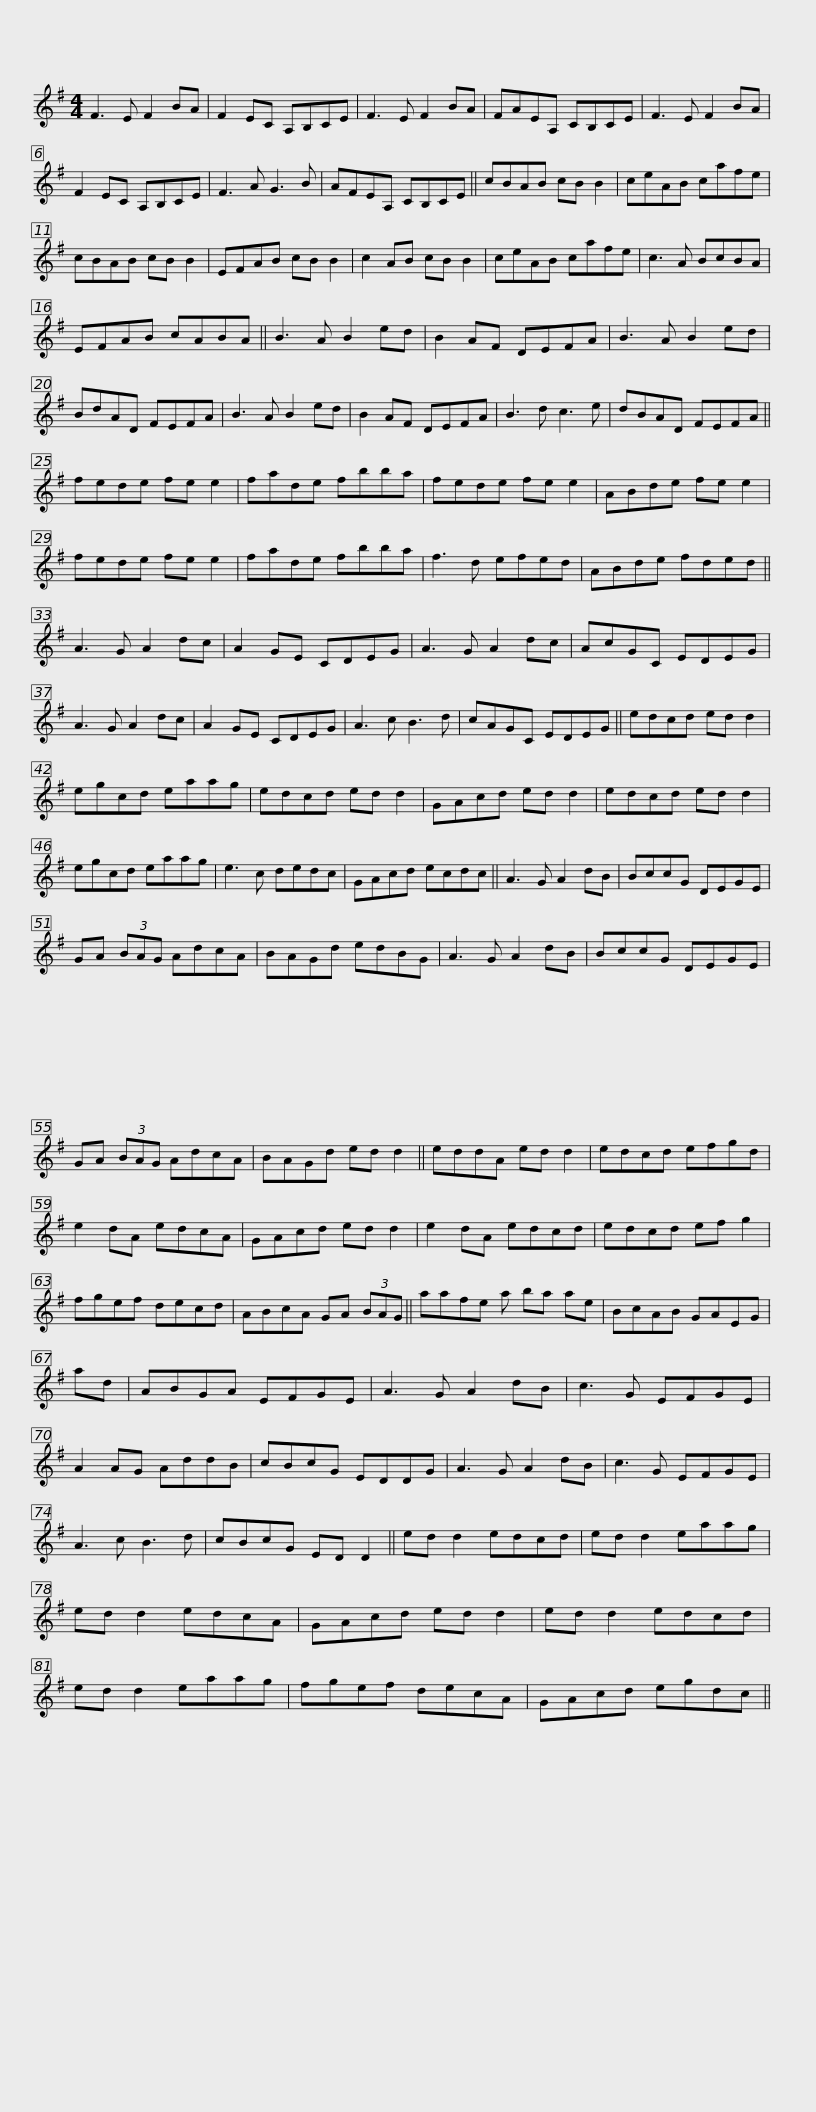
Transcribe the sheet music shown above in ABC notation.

X:1
L:1/8
M:4/4
I:linebreak $
K:G
V:1 treble
V:1
 F3 E F2 BA | F2 EC A,B,CE | F3 E F2 BA | FAEA, CB,CE | F3 E F2 BA | %5
 F2 EC A,B,CE |$ F3 A G3 B | AFEA, CB,CE || cBAB cB B2 | ceAB cafe | %10
 cBAB cB B2 | EFAB cB B2 |$ c2 AB cB B2 | ceAB cafe | c3 A BcBA | %15
 EFAB cABA || B3 A B2 ed | B2 AF DEFA |$ B3 A B2 ed | BdAD FEFA | %20
 B3 A B2 ed | B2 AF DEFA | B3 d c3 e | dBAD FEFA ||$ fede fe e2 | %25
 fade fbba | fede fe e2 | ABde fe e2 | fede fe e2 | fade fbba |$ %30
 f3 d efed | ABde fded || A3 G A2 dc | A2 GE CDEG | A3 G A2 dc | %35
 AcGC EDEG |$ A3 G A2 dc | A2 GE CDEG | A3 c B3 d | cAGC EDEG || %40
 edcd ed d2 | egcd eaag |$ edcd ed d2 | GAcd ed d2 | edcd ed d2 | %45
 egcd eaag | e3 c dedc | GAcd ecdc ||$ A3 G A2 dB | BccG DEGE | %50
 GA (3BAG AdcA | BAGd edBG | A3 G A2 dB | BccG DEGE |$ GA (3BAG AdcA | %55
 BAGd ed d2 || eddA ed d2 | edcd efgd | e2 dA edcA | GAcd ed d2 |$ %60
 e2 dA edcd | edcd ef g2 | fgef decd | ABcA GA (3BAG || aafe a ba ae |$ %65
 BcAB GAEG | ad | ABGA EFGE | A3 G A2 dB | c3 G EFGE | %70
 A2 AG AddB |$ cBcG EDDG | A3 G A2 dB | c3 G EFGE | A3 c B3 d | %75
 cBcG ED D2 || ed d2 edcd |$ ed d2 eaag | ed d2 edcA | GAcd ed d2 | %80
 ed d2 edcd | ed d2 eaag | fgef decA |$ GAcd egdc || %84
